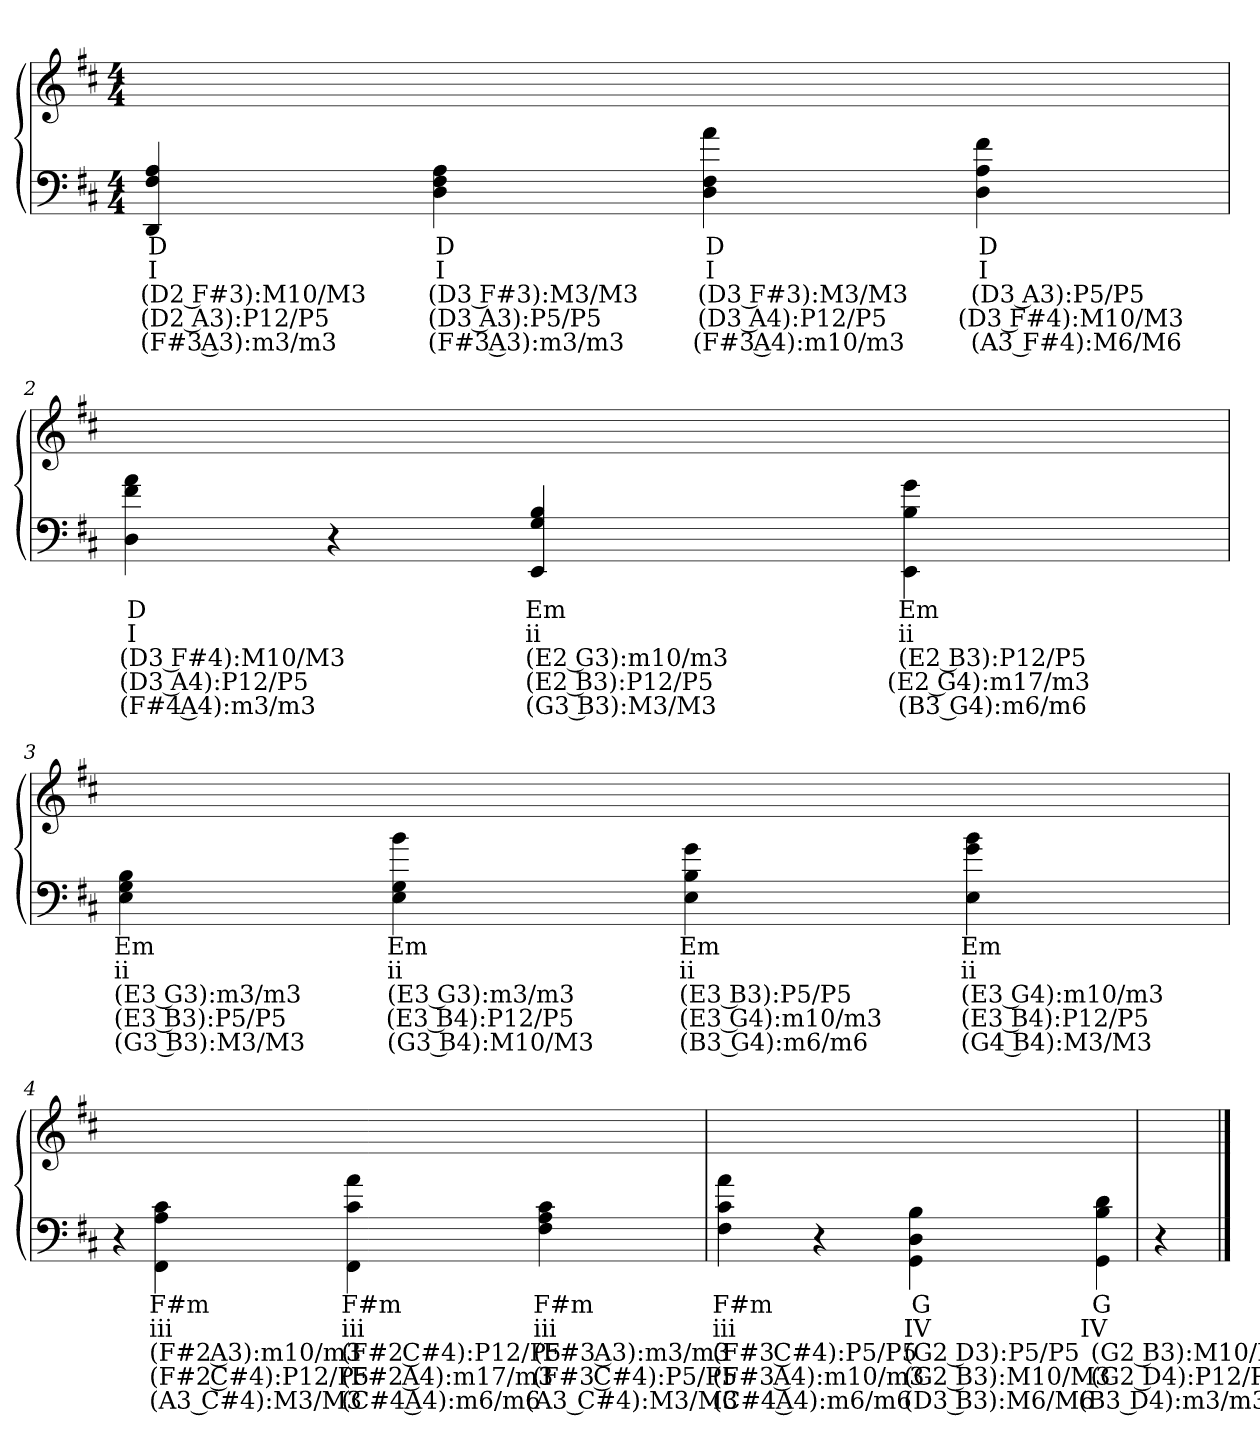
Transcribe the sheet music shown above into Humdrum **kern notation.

**kern	**text	**text	**text	**text	**text	**kern
*part2	*part2	*part2	*part2	*part2	*part2	*part1
*staff2	*staff2	*staff2	*staff2	*staff2	*staff2	*staff1
*clefF4	*	*	*	*	*	*clefG2
*k[f#c#]	*	*	*	*	*	*k[f#c#]
*D:	*	*	*	*	*	*D:
*M4/4	*	*	*	*	*	*M4/4
*MM60	*	*	*	*	*	*MM60
=1	=1	=1	=1	=1	=1	=1
4DD 4F# 4A	D	I	(D2 F#3):M10/M3	(D2 A3):P12/P5	(F#3 A3):m3/m3	1ryy
4D 4F# 4A	D	I	(D3 F#3):M3/M3	(D3 A3):P5/P5	(F#3 A3):m3/m3	.
4D 4F# 4a	D	I	(D3 F#3):M3/M3	(D3 A4):P12/P5	(F#3 A4):m10/m3	.
4D 4A 4f#	D	I	(D3 A3):P5/P5	(D3 F#4):M10/M3	(A3 F#4):M6/M6	.
=2	=2	=2	=2	=2	=2	=2
4D 4f# 4a	D	I	(D3 F#4):M10/M3	(D3 A4):P12/P5	(F#4 A4):m3/m3	1ryy
4r	.	.	.	.	.	.
4EE 4G 4B	Em	ii	(E2 G3):m10/m3	(E2 B3):P12/P5	(G3 B3):M3/M3	.
4EE 4B 4g	Em	ii	(E2 B3):P12/P5	(E2 G4):m17/m3	(B3 G4):m6/m6	.
=3	=3	=3	=3	=3	=3	=3
4E 4G 4B	Em	ii	(E3 G3):m3/m3	(E3 B3):P5/P5	(G3 B3):M3/M3	1ryy
4E 4G 4b	Em	ii	(E3 G3):m3/m3	(E3 B4):P12/P5	(G3 B4):M10/M3	.
4E 4B 4g	Em	ii	(E3 B3):P5/P5	(E3 G4):m10/m3	(B3 G4):m6/m6	.
4E 4g 4b	Em	ii	(E3 G4):m10/m3	(E3 B4):P12/P5	(G4 B4):M3/M3	.
=4	=4	=4	=4	=4	=4	=4
4r	.	.	.	.	.	1ryy
4FF# 4A 4c#	F#m	iii	(F#2 A3):m10/m3	(F#2 C#4):P12/P5	(A3 C#4):M3/M3	.
4FF# 4c# 4a	F#m	iii	(F#2 C#4):P12/P5	(F#2 A4):m17/m3	(C#4 A4):m6/m6	.
4F# 4A 4c#	F#m	iii	(F#3 A3):m3/m3	(F#3 C#4):P5/P5	(A3 C#4):M3/M3	.
=5	=5	=5	=5	=5	=5	=5
4F# 4c# 4a	F#m	iii	(F#3 C#4):P5/P5	(F#3 A4):m10/m3	(C#4 A4):m6/m6	1ryy
4r	.	.	.	.	.	.
4GG 4D 4B	G	IV	(G2 D3):P5/P5	(G2 B3):M10/M3	(D3 B3):M6/M6	.
4GG 4B 4d	G	IV	(G2 B3):M10/M3	(G2 D4):P12/P5	(B3 D4):m3/m3	.
=6	=6	=6	=6	=6	=6	=6
4r	.	.	.	.	.	4ryy
==	==	==	==	==	==	==
*-	*-	*-	*-	*-	*-	*-
